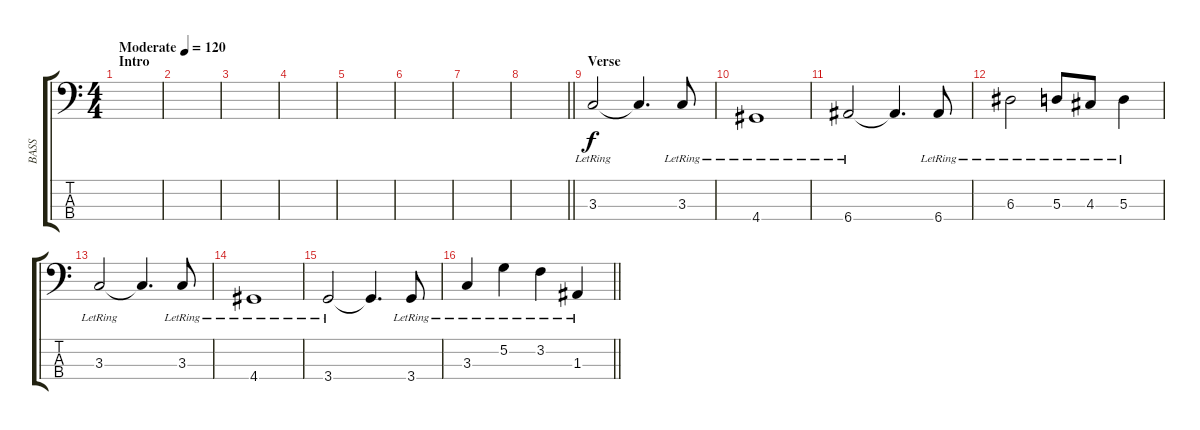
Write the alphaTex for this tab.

\track ("BASS" "BASS") {instrument electricbassfinger}
\staff {score tabs}
\tuning (G2 D2 A1 E1) {hide}
\ts (4 4)
\section ("" "Intro")
\tempo (120 "Moderate")
\clef f4
\ks c
|
|
|
|
|
|
|
\barLineRight lightlight
|
\section ("" "Verse")
3.3{lr}.2 3.3{t}.4{d} 3.3{lr}.8 |
4.4{lr}.1 |
6.4{lr}.2 6.4{t}.4{d} 6.4{lr}.8 |
6.3{lr}.2 5.3{lr}.8 4.3{lr}.8 5.3{lr}.4 |
3.3{lr}.2 3.3{t}.4{d} 3.3{lr}.8 |
4.4{lr}.1 |
3.4{lr}.2 3.4{t}.4{d} 3.4{lr}.8 |
\barLineRight lightlight
3.3{lr}.4 5.2{lr}.4 3.2{lr}.4 1.3{lr}.4
